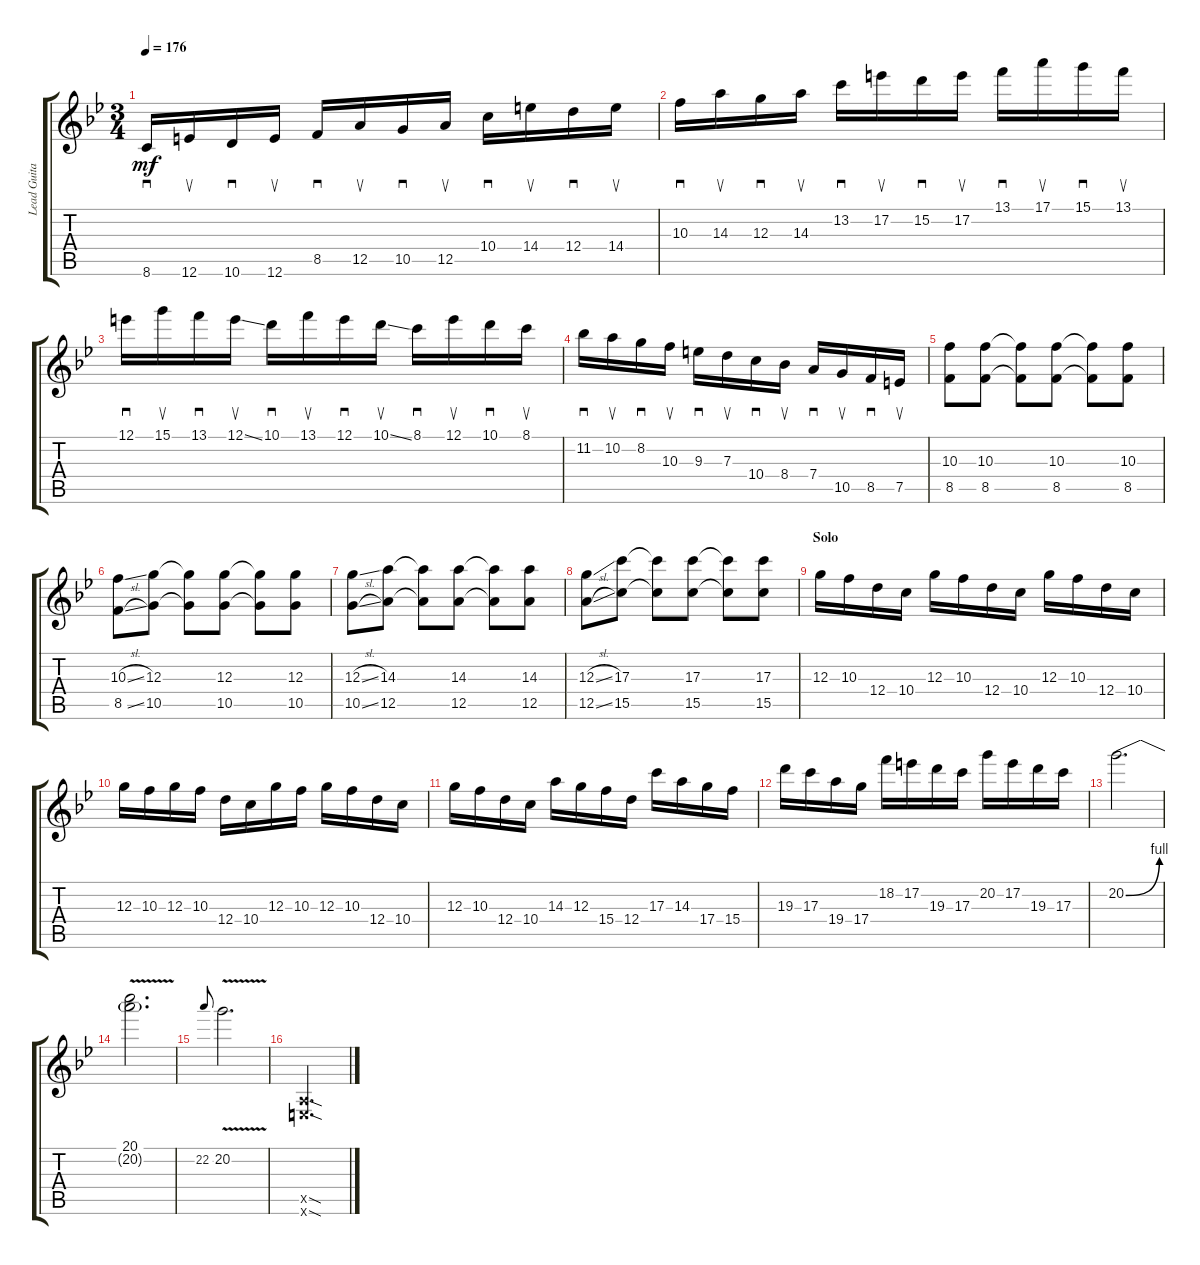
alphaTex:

\track ("Lead Guitar" "Lead Guita") {instrument overdrivenguitar}
\staff {score tabs}
\tuning (E4 B3 G3 D3 A2 E2) {hide}
\ts (3 4)
\tempo 176
\clef g2
\ks bb
8.6.16{sd dy mf} 12.6.16{su} 10.6.16{sd} 12.6.16{su} 8.5.16{sd} 12.5.16{su} 10.5.16{sd} 12.5.16{su} 10.4.16{sd} 14.4.16{su} 12.4.16{sd} 14.4.16{su} |
10.3.16{sd} 14.3.16{su} 12.3.16{sd} 14.3.16{su} 13.2.16{sd} 17.2.16{su} 15.2.16{sd} 17.2.16{su} 13.1.16{sd} 17.1.16{su} 15.1.16{sd} 13.1.16{su} |
12.1.16{sd} 15.1.16{su} 13.1.16{sd} 12.1{ss}.16{su} 10.1.16{sd} 13.1.16{su} 12.1.16{sd} 10.1{ss}.16{su} 8.1.16{sd} 12.1.16{su} 10.1.16{sd} 8.1.16{su} |
11.2.16{sd} 10.2.16{su} 8.2.16{sd} 10.3.16{su} 9.3.16{sd} 7.3.16{su} 10.4.16{sd} 8.4.16{su} 7.4.16{sd} 10.5.16{su} 8.5.16{sd} 7.5.16{su} |
(10.3 8.5).8 (10.3 8.5).8 (10.3{t} 8.5{t}).8 (10.3 8.5).8 (10.3{t} 8.5{t}).8 (10.3 8.5).8 |
(10.3{sl} 8.5{sl}).8 (12.3 10.5).8 (12.3{t} 10.5{t}).8 (12.3 10.5).8 (12.3{t} 10.5{t}).8 (12.3 10.5).8 |
(12.3{sl} 10.5{sl}).8 (14.3 12.5).8 (14.3{t} 12.5{t}).8 (14.3 12.5).8 (14.3{t} 12.5{t}).8 (14.3 12.5).8 |
(12.3{sl} 12.5{sl}).8 (17.3 15.5).8 (17.3{t} 15.5{t}).8 (17.3 15.5).8 (17.3{t} 15.5{t}).8 (17.3 15.5).8 |
\section ("" "Solo")
12.3.16 10.3.16 12.4.16 10.4.16 12.3.16 10.3.16 12.4.16 10.4.16 12.3.16 10.3.16 12.4.16 10.4.16 |
12.3.16 10.3.16 12.3.16 10.3.16 12.4.16 10.4.16 12.3.16 10.3.16 12.3.16 10.3.16 12.4.16 10.4.16 |
12.3.16 10.3.16 12.4.16 10.4.16 14.3.16 12.3.16 15.4.16 12.4.16 17.3.16 14.3.16 17.4.16 15.4.16 |
19.3.16 17.3.16 19.4.16 17.4.16 18.2.16 17.2.16 19.3.16 17.3.16 20.2.16 17.2.16 19.3.16 17.3.16 |
20.2{be (bend 0 0 60 4)}.2{d} |
(20.1 20.2{v t}).2{d} |
22.2.8{gr onbeat} 20.2{v}.2{d} |
(0.5{sod x} 0.6{sod x}).2{d}
